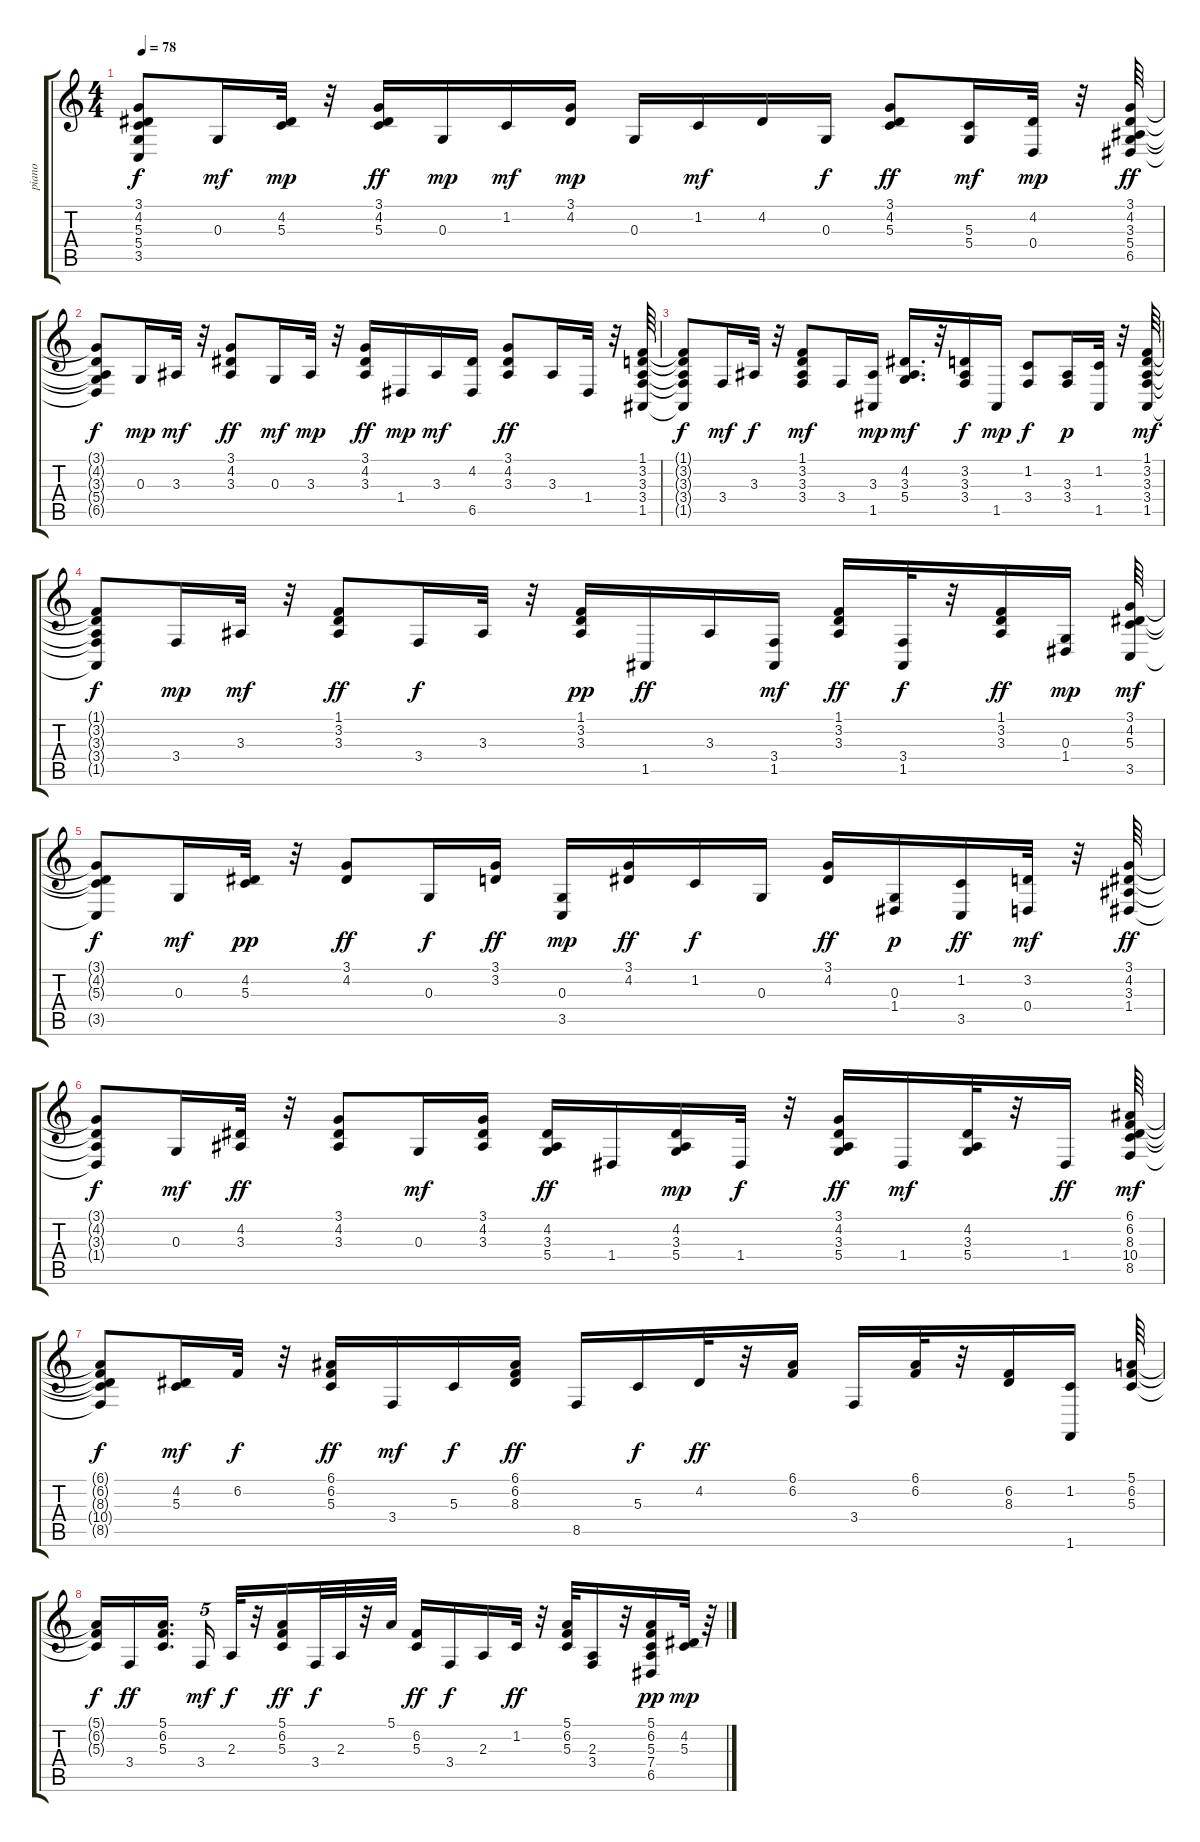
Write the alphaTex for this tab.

\track ("piano" "piano") {instrument honkytonkpiano}
\staff {score tabs}
\tuning (E4 B3 G3 D3 A2 E2) {hide}
\ts (4 4)
\tempo 78
\clef g2
\ks c
(3.1{t} 4.2{t} 5.3{t} 5.4{t} 3.5{t}).8{dy f} 0.3.16{dy mf} (4.2 5.3).32{dy mp} r.32 (3.1 4.2 5.3).16{dy ff} 0.3.16{dy mp} 1.2.16{dy mf} (3.1 4.2).16{dy mp} 0.3.16 1.2.16{dy mf} 4.2.16 0.3.16{dy f} (3.1 4.2 5.3).8{dy ff} (5.3 5.4).16{dy mf} (4.2 0.4).32{dy mp} r.32 (3.1 4.2 3.3 5.4 6.5).64{dy ff} |
(3.1{t} 4.2{t} 3.3{t} 5.4{t} 6.5{t}).8{dy f} 0.3.16{dy mp} 3.3.32{dy mf} r.32 (3.1 4.2 3.3).8{dy ff} 0.3.16{dy mf} 3.3.32{dy mp} r.32 (3.1 4.2 3.3).16{dy ff} 1.4.16{dy mp} 3.3.16{dy mf} (4.2 6.5).16 (3.1 4.2 3.3).8{dy ff} 3.3.16 1.4.32 r.32 (1.1 3.2 3.3 3.4 1.5).64 |
(1.1{t} 3.2{t} 3.3{t} 3.4{t} 1.5{t}).8{dy f} 3.4.16{dy mf} 3.3.32{dy f} r.32 (1.1 3.2 3.3 3.4).8{dy mf} 3.4.16 (3.3 1.5).16{dy mp} (4.2 3.3 5.4).16{d dy mf} r.32 (3.2 3.3 3.4).16{dy f} 1.5.16{dy mp} (1.2 3.4).8{dy f} (3.3 3.4).16{dy p} (1.2 1.5).32 r.32 (1.1 3.2 3.3 3.4 1.5).64{dy mf} |
(1.1{t} 3.2{t} 3.3{t} 3.4{t} 1.5{t}).8{dy f} 3.4.16{dy mp} 3.3.32{dy mf} r.32 (1.1 3.2 3.3).8{dy ff} 3.4.16{dy f} 3.3.32 r.32 (1.1 3.2 3.3).16{dy pp} 1.5.16{dy ff} 3.3.16 (3.4 1.5).16{dy mf} (1.1 3.2 3.3).16{dy ff} (3.4 1.5).32{dy f} r.32 (1.1 3.2 3.3).16{dy ff} (0.3 1.4).16{dy mp} (3.1 4.2 5.3 3.5).64{dy mf} |
(3.1{t} 4.2{t} 5.3{t} 3.5{t}).8{dy f} 0.3.16{dy mf} (4.2 5.3).32{dy pp} r.32 (3.1 4.2).8{dy ff} 0.3.16{dy f} (3.1 3.2).16{dy ff} (0.3 3.5).16{dy mp} (3.1 4.2).16{dy ff} 1.2.16{dy f} 0.3.16 (3.1 4.2).16{dy ff} (0.3 1.4).16{dy p} (1.2 3.5).16{dy ff} (3.2 0.4).32{dy mf} r.32 (3.1 4.2 3.3 1.4).64{dy ff} |
(3.1{t} 4.2{t} 3.3{t} 1.4{t}).8{dy f} 0.3.16{dy mf} (4.2 3.3).32{dy ff} r.32 (3.1 4.2 3.3).8 0.3.16{dy mf} (3.1 4.2 3.3).16 (4.2 3.3 5.4).16{dy ff} 1.4.16 (4.2 3.3 5.4).16{dy mp} 1.4.32{dy f} r.32 (3.1 4.2 3.3 5.4).16{dy ff} 1.4.16{dy mf} (4.2 3.3 5.4).32 r.32 1.4.16{dy ff} (6.1 6.2 8.3 10.4 8.5).64{dy mf} |
(6.1{t} 6.2{t} 8.3{t} 10.4{t} 8.5{t}).8{dy f} (4.2 5.3).16{dy mf} 6.2.32{dy f} r.32 (6.1 6.2 5.3).16{dy ff} 3.4.16{dy mf} 5.3.16{dy f} (6.1 6.2 8.3).16{dy ff} 8.5.16 5.3.16{dy f} 4.2.32{dy ff} r.32 (6.1 6.2).16 3.4.16 (6.1 6.2).32 r.32 (6.2 8.3).16 (1.2 1.6).16 (5.1 6.2 5.3).64 |
(5.1{t} 6.2{t} 5.3{t}).16{dy f} 3.4.16{dy ff} (5.1 6.2 5.3).16{d} 3.4.16{tu (5 4) dy mf} 2.3.32{dy f} r.32 (5.1 6.2 5.3).16{dy ff} 3.4.32{dy f} 2.3.32 r.32 5.1.32 (6.2 5.3).16{dy ff} 3.4.16{dy f} 2.3.16 1.2.32{dy ff} r.32 (5.1 6.2 5.3).32 (2.3 3.4).16 r.32 (5.1 6.2 5.3 7.4 6.5).16{dy pp} (4.2 5.3).32{dy mp} r.64
